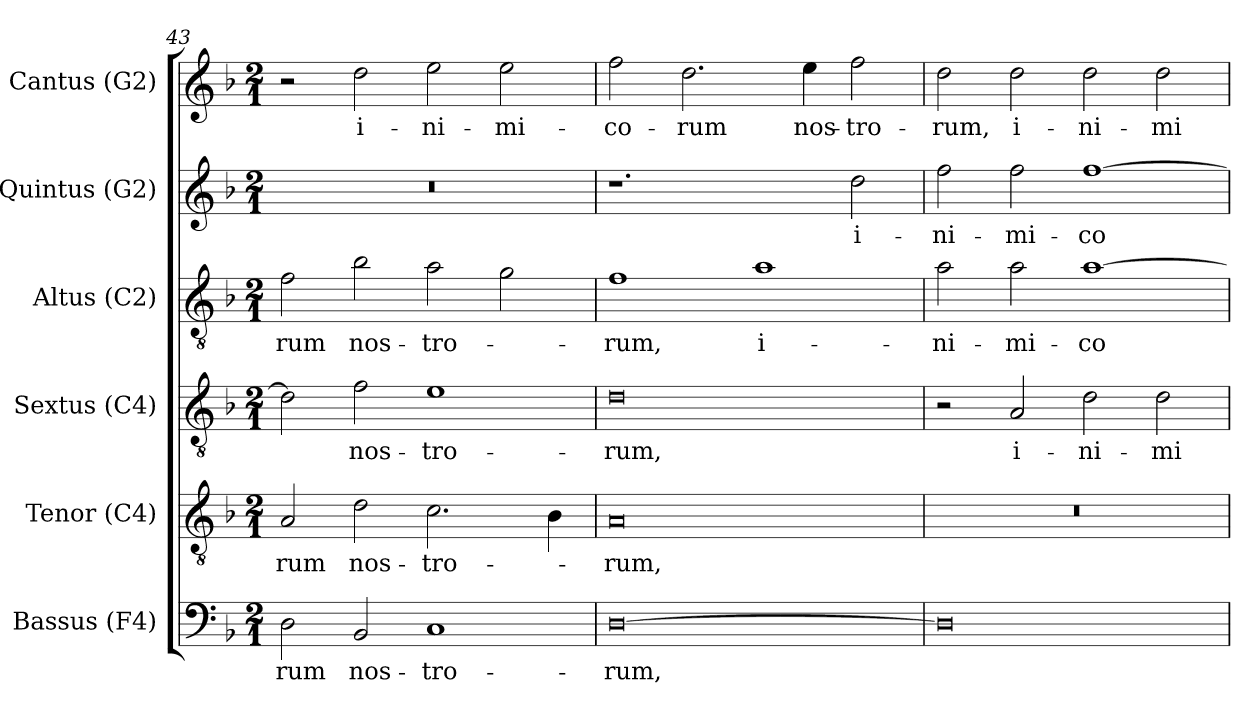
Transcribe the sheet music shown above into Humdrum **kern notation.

**kern	**text	**kern	**text	**kern	**text	**kern	**text	**kern	**text	**kern	**text
*part6	*part6	*part5	*part5	*part4	*part4	*part3	*part3	*part2	*part2	*part1	*part1
*staff6	*staff6	*staff5	*staff5	*staff4	*staff4	*staff3	*staff3	*staff2	*staff2	*staff1	*staff1
*I"Bassus (F4)	*	*I"Tenor (C4)	*	*I"Sextus (C4)	*	*I"Altus (C2)	*	*I"Quintus (G2)	*	*I"Cantus (G2)	*
*I'B	*	*I'T	*	*I'S	*	*I'A	*	*I'Q	*	*I'C	*
*clefF4	*	*clefGv2	*	*clefGv2	*	*clefGv2	*	*clefG2	*	*clefG2	*
*	*	*	*	*ITrd7c12	*	*	*	*	*	*	*
*k[b-]	*	*k[b-]	*	*k[b-]	*	*k[b-]	*	*k[b-]	*	*k[b-]	*
*F:	*	*F:	*	*F:	*	*F:	*	*F:	*	*F:	*
*M2/1	*	*M2/1	*	*M2/1	*	*M2/1	*	*M2/1	*	*M2/1	*
=43	=43	=43	=43	=43	=43	=43	=43	=43	=43	=43	=43
!	!LO:LY:b:color=#000000	!	!	!	!	!	!	!	!	!	!
!	!	!	!LO:LY:b:color=#000000	!	!	!	!	!	!	!	!
!	!	!	!	!	!	!	!LO:LY:b:color=#000000	!LO:N:vis=1	!	!	!
2Di\	-rum	2Ai/	-rum	2Di\]	.	2fi\	-rum	0r	.	2r	.
!	!LO:LY:b:color=#000000	!	!	!	!	!	!	!	!	!	!
!	!	!	!LO:LY:b:color=#000000	!	!	!	!	!	!	!	!
!	!	!	!	!	!LO:LY:b:color=#000000	!	!	!	!	!	!
!	!	!	!	!	!	!	!LO:LY:b:color=#000000	!	!	!	!
!	!	!	!	!	!	!	!	!	!	!	!LO:LY:b:color=#000000
2BB-i/	nos-	2di\	nos-	2Fi\	nos-	2b-i\	nos-	.	.	2ddi\	i-
!	!LO:LY:b:color=#000000	!	!	!	!	!	!	!	!	!	!
!	!	!	!LO:LY:b:color=#000000	!	!	!	!	!	!	!	!
!	!	!	!	!	!LO:LY:b:color=#000000	!	!	!	!	!	!
!	!	!	!	!	!	!	!LO:LY:b:color=#000000	!	!	!	!
!	!	!	!	!	!	!	!	!	!	!	!LO:LY:b:color=#000000
1Ci	-tro-	2.ci\	-tro-	1Ei	-tro-	2ai\	-tro-	.	.	2eei\	-ni-
!	!	!	!	!	!	!	!	!	!	!	!LO:LY:b:color=#000000
.	.	.	.	.	.	2gi\	.	.	.	2eei\	-mi-
.	.	4B-i\	.	.	.	.	.	.	.	.	.
=44	=44	=44	=44	=44	=44	=44	=44	=44	=44	=44	=44
!	!LO:LY:b:color=#000000	!	!	!	!	!	!	!	!	!	!
!	!	!	!LO:LY:b:color=#000000	!	!	!	!	!	!	!	!
!	!	!	!	!	!LO:LY:b:color=#000000	!	!	!	!	!	!
!	!	!	!	!	!	!	!LO:LY:b:color=#000000	!	!	!	!
!	!	!	!	!	!	!	!	!	!	!	!LO:LY:b:color=#000000
[0Di	-rum,	0Ai	-rum,	0Di	-rum,	1fi	-rum,	1.r	.	2ffi\	-co-
!	!	!	!	!	!	!	!	!	!	!	!LO:LY:b:color=#000000
.	.	.	.	.	.	.	.	.	.	2.ddi\	-rum
!	!	!	!	!	!	!	!LO:LY:b:color=#000000	!	!	!	!
.	.	.	.	.	.	1ai	i-	.	.	.	.
!	!	!	!	!	!	!	!	!	!	!	!LO:LY:b:color=#000000
.	.	.	.	.	.	.	.	.	.	4eei\	nos-
!	!	!	!	!	!	!	!	!	!LO:LY:b:color=#000000	!	!
!	!	!	!	!	!	!	!	!	!	!	!LO:LY:b:color=#000000
.	.	.	.	.	.	.	.	2ddi\	i-	2ffi\	-tro-
=45	=45	=45	=45	=45	=45	=45	=45	=45	=45	=45	=45
!	!	!LO:N:vis=1	!	!	!	!	!	!	!	!	!
!	!	!	!	!	!	!	!LO:LY:b:color=#000000	!	!	!	!
!	!	!	!	!	!	!	!	!	!LO:LY:b:color=#000000	!	!
!	!	!	!	!	!	!	!	!	!	!	!LO:LY:b:color=#000000
0Di]	.	0r	.	2r	.	2ai\	-ni-	2ffi\	-ni-	2ddi\	-rum,
!	!	!	!	!	!LO:LY:b:color=#000000	!	!	!	!	!	!
!	!	!	!	!	!	!	!LO:LY:b:color=#000000	!	!	!	!
!	!	!	!	!	!	!	!	!	!LO:LY:b:color=#000000	!	!
!	!	!	!	!	!	!	!	!	!	!	!LO:LY:b:color=#000000
.	.	.	.	2AAi/	i-	2ai\	-mi-	2ffi\	-mi-	2ddi\	i-
!	!	!	!	!	!LO:LY:b:color=#000000	!	!	!	!	!	!
!	!	!	!	!	!	!	!LO:LY:b:color=#000000	!	!	!	!
!	!	!	!	!	!	!	!	!	!LO:LY:b:color=#000000	!	!
!	!	!	!	!	!	!	!	!	!	!	!LO:LY:b:color=#000000
.	.	.	.	2Di\	-ni-	[1ai	-co-	[1ffi	-co-	2ddi\	-ni-
!	!	!	!	!	!LO:LY:b:color=#000000	!	!	!	!	!	!
!	!	!	!	!	!	!	!	!	!	!	!LO:LY:b:color=#000000
.	.	.	.	2Di\	-mi-	.	.	.	.	2ddi\	-mi-
=	=	=	=	=	=	=	=	=	=	=	=
*-	*-	*-	*-	*-	*-	*-	*-	*-	*-	*-	*-
